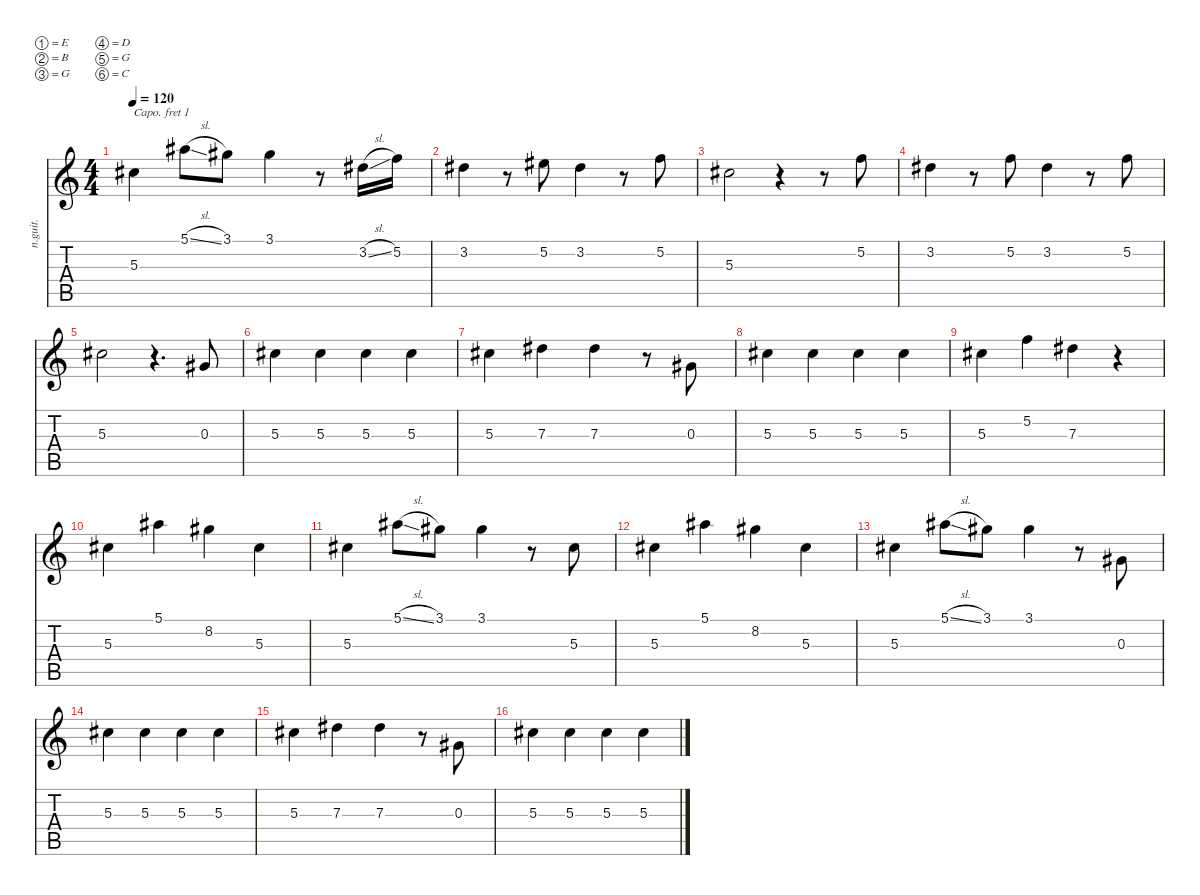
\defaultSystemsLayout 4
\hideDynamics
\bracketExtendMode nobrackets
\otherSystemsTrackNameOrientation horizontal
\track ("Guitar 1" "n.guit.") {defaultSystemsLayout 6 solo instrument acousticguitarnylon}
\staff {score tabs}
\capo 1
\tuning (E4 B3 G3 D3 G2 C2)
\ts (4 4)
\tempo 120
\clef g2
\ks c
5.3{acc #}.4{dy mf beam Down} 5.1{sl acc #}.8{beam Down} 3.1{acc #}.8{beam Down} 3.1{acc #}.4{beam Down} r.8{beam Down} 3.2{sl acc #}.16{beam Down} 5.2.16{beam Down} |
3.2{acc #}.4{beam Down} r.8{beam Down} 5.2{acc #}.8{beam Down} 3.2{acc #}.4{beam Down} r.8{beam Down} 5.2.8{beam Down} |
5.3{acc #}.2{beam Down} r.4{beam Down} r.8{beam Down} 5.2.8{beam Down} |
3.2{acc #}.4{beam Down} r.8{beam Down} 5.2.8{beam Down} 3.2{acc #}.4{beam Down} r.8{beam Down} 5.2.8{beam Down} |
5.3{acc #}.2{beam Down} r.4{d beam Down} 0.3{acc #}.8{beam Up} |
5.3{acc #}.4{beam Down} 5.3{acc #}.4{beam Down} 5.3{acc #}.4{beam Down} 5.3{acc #}.4{beam Down} |
5.3{acc #}.4{beam Down} 7.3{acc #}.4{beam Down} 7.3{acc #}.4{beam Down} r.8{beam Down} 0.3{acc #}.8{beam Up} |
5.3{acc #}.4{beam Down} 5.3{acc #}.4{beam Down} 5.3{acc #}.4{beam Down} 5.3{acc #}.4{beam Down} |
5.3{acc #}.4{beam Down} 5.2.4{beam Down} 7.3{acc #}.4{beam Down} r.4{beam Down} |
5.3{acc #}.4{beam Down} 5.1{acc #}.4{beam Down} 8.2{acc #}.4{beam Down} 5.3{acc #}.4{beam Down} |
5.3{acc #}.4{beam Down} 5.1{sl acc #}.8{beam Down} 3.1{acc #}.8{beam Down} 3.1{acc #}.4{beam Down} r.8{beam Down} 5.3{acc #}.8{beam Down} |
5.3{acc #}.4{beam Down} 5.1{acc #}.4{beam Down} 8.2{acc #}.4{beam Down} 5.3{acc #}.4{beam Down} |
5.3{acc #}.4{beam Down} 5.1{sl acc #}.8{beam Down} 3.1{acc #}.8{beam Down} 3.1{acc #}.4{beam Down} r.8{beam Down} 0.3{acc #}.8{beam Up} |
5.3{acc #}.4{beam Down} 5.3{acc #}.4{beam Down} 5.3{acc #}.4{beam Down} 5.3{acc #}.4{beam Down} |
5.3{acc #}.4{beam Down} 7.3{acc #}.4{beam Down} 7.3{acc #}.4{beam Down} r.8{beam Down} 0.3{acc #}.8{beam Up} |
5.3{acc #}.4{beam Down} 5.3{acc #}.4{beam Down} 5.3{acc #}.4{beam Down} 5.3{acc #}.4{beam Down}
